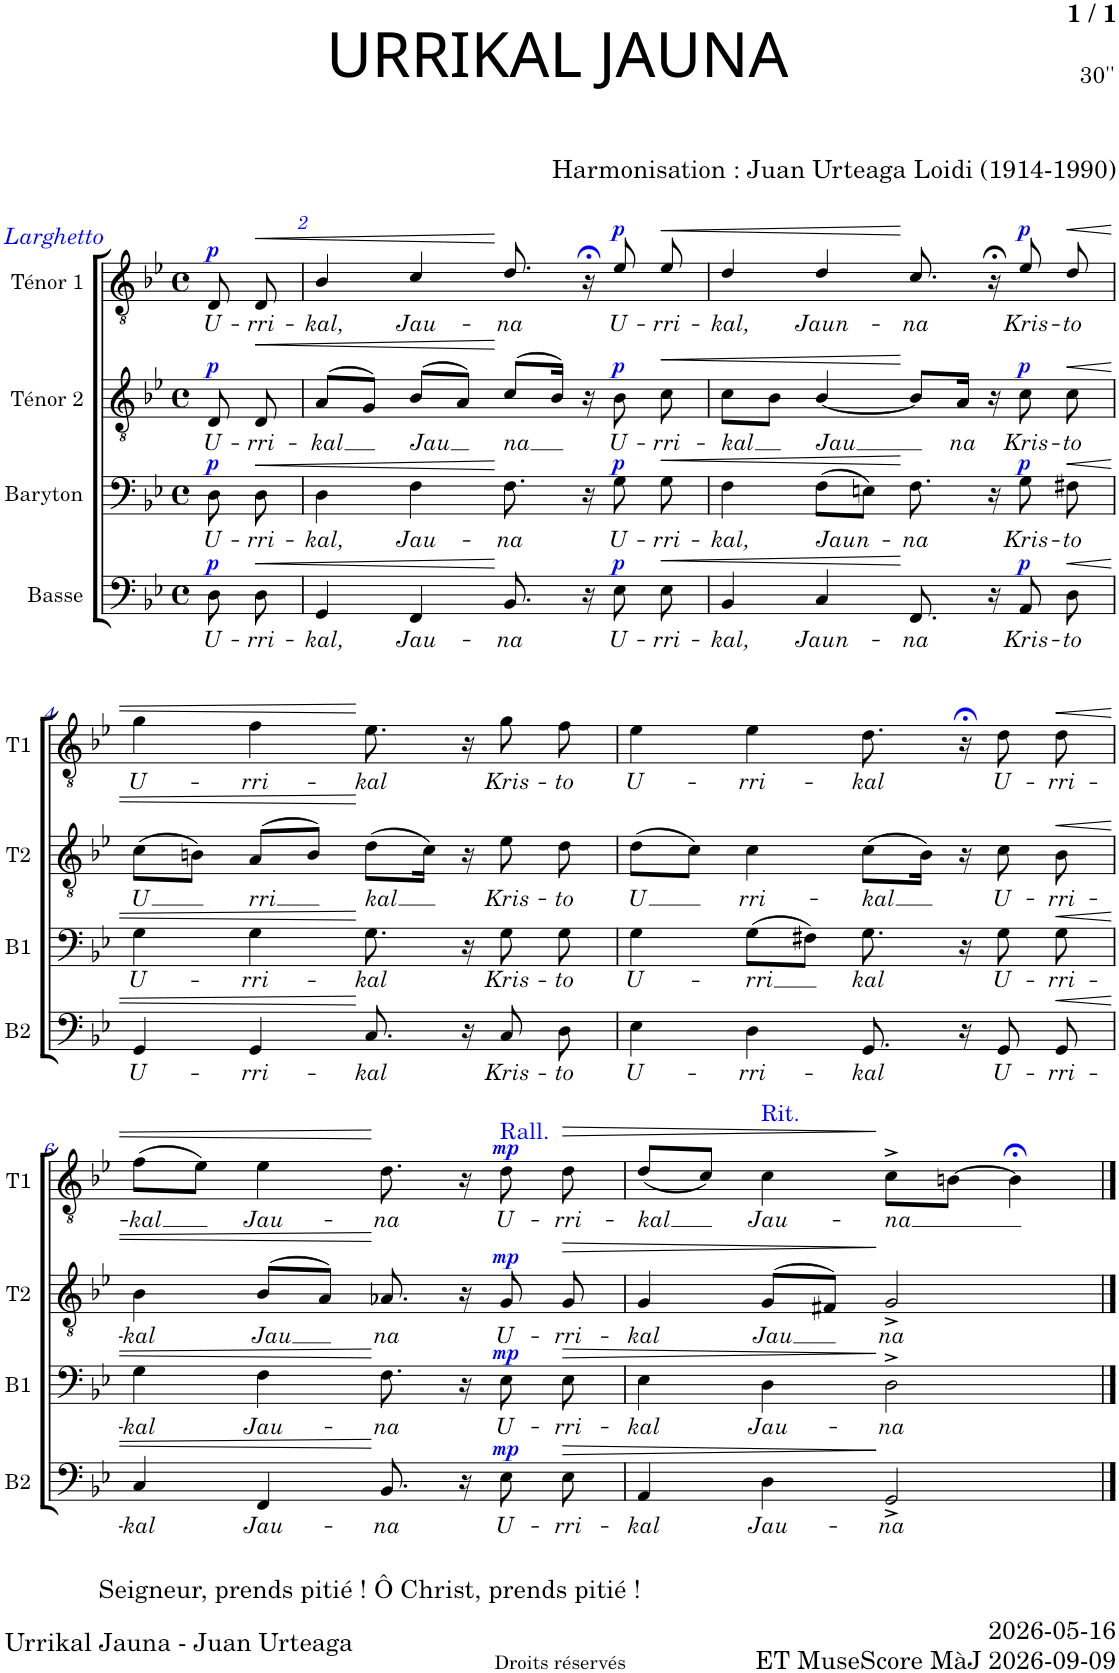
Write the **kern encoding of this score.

**kern	**text	**dynam	**kern	**text	**dynam	**kern	**text	**dynam	**kern	**text	**dynam
*part4	*part4	*part4	*part3	*part3	*part3	*part2	*part2	*part2	*part1	*part1	*part1
*staff4	*staff4	*staff4	*staff3	*staff3	*staff3	*staff2	*staff2	*staff2	*staff1	*staff1	*staff1
*I"Basse	*	*	*I"Baryton	*	*	*I"Ténor 2	*	*	*I"Ténor 1	*	*
*I'B2	*	*	*I'B1	*	*	*I'T2	*	*	*I'T1	*	*
*clefF4	*	*	*clefF4	*	*	*clefGv2	*	*	*clefGv2	*	*
*k[b-e-]	*	*	*k[b-e-]	*	*	*k[b-e-]	*	*	*k[b-e-]	*	*
*M4/4	*	*	*M4/4	*	*	*M4/4	*	*	*M4/4	*	*
*met(c)	*	*	*met(c)	*	*	*met(c)	*	*	*met(c)	*	*
=1	=1	=1	=1	=1	=1	=1	=1	=1	=1	=1	=1
!	!	!	!	!	!	!	!	!	!LO:TX:a:i:color=#0000FF:t=Larghetto	!	!
!	!LO:LY:b	!LO:DY:a	!	!LO:LY:b	!LO:DY:a	!	!LO:LY:b	!LO:DY:a	!	!LO:LY:b	!LO:DY:a
8D\L	U-	p	8D\	U-	p	8D/	U-	p	8D/	U-	p
!	!LO:LY:b	!LO:HP:b	!	!LO:LY:b	!LO:HP:b	!	!LO:LY:b	!LO:HP:b	!	!LO:LY:b	!LO:HP:b
8D\J	-rri-	<	8D\	-rri-	<	8D/	-rri-	<	8D/	-rri-	<
=2	=2	=2	=2	=2	=2	=2	=2	=2	=2	=2	=2
!	!LO:LY:b	!	!	!LO:LY:b	!	!	!LO:LY:b	!	!	!LO:LY:b	!
4GG/	-kal,	.	4D\	-kal,	.	(>8A/L	-kal	.	4B-/	-kal,	.
.	.	.	.	.	.	8G/J)	.	.	.	.	.
!	!LO:LY:b	!	!	!LO:LY:b	!	!	!LO:LY:b	!	!	!LO:LY:b	!
4FF/	Jau-	.	4F\	Jau-	.	(>8B-/L	-Jau	.	4c/	Jau-	.
.	.	.	.	.	.	8A/J)	.	.	.	.	.
!	!LO:LY:b	!	!	!LO:LY:b	!	!	!LO:LY:b	!	!	!LO:LY:b	!
8.BB-/	-na	[	8.F\	-na	[	(>8c/L	na	[	8.d/	-na	[
.	.	.	.	.	.	16B-/Jk)	.	.	.	.	.
16r	.	.	16r	.	.	16r	.	.	16r;<	.	.
!	!LO:LY:b	!LO:DY:a	!	!LO:LY:b	!LO:DY:a	!	!LO:LY:b	!LO:DY:a	!	!LO:LY:b	!LO:DY:a
8E-\L	U-	p	8G\	U-	p	8B-\	U-	p	8e-/	U-	p
!	!LO:LY:b	!LO:HP:b	!	!LO:LY:b	!LO:HP:b	!	!LO:LY:b	!LO:HP:b	!	!LO:LY:b	!LO:HP:b
8E-\J	-rri-	<	8G\	-rri-	<	8c\	-rri-	<	8e-/	-rri-	<
=3	=3	=3	=3	=3	=3	=3	=3	=3	=3	=3	=3
!	!LO:LY:b	!	!	!LO:LY:b	!	!	!LO:LY:b	!	!	!LO:LY:b	!
4BB-/	-kal,	.	4F\	-kal,	.	8c\L	-kal	.	4d/	-kal,	.
.	.	.	.	.	.	8B-\J	.	.	.	.	.
!	!LO:LY:b	!	!	!LO:LY:b	!	!	!LO:LY:b	!	!	!LO:LY:b	!
4C/	Jaun-	.	(8F\L	Jaun-	.	[4B-/	-Jau	.	4d/	Jaun-	.
.	.	.	8En\J)	.	.	.	.	.	.	.	.
!	!LO:LY:b	!	!	!LO:LY:b	!	!	!	!	!	!LO:LY:b	!
8.FF/	-na	[	8.F\	-na	[	8B-/L]	.	[	8.c/	-na	[
!	!	!	!	!	!	!	!LO:LY:b	!	!	!	!
.	.	.	.	.	.	16A/Jk	na	.	.	.	.
16r	.	.	16r	.	.	16r	.	.	16r;<	.	.
!	!LO:LY:b	!LO:DY:a	!	!LO:LY:b	!LO:DY:a	!	!LO:LY:b	!LO:DY:a	!	!LO:LY:b	!LO:DY:a
8AA/L	Kris-	p	8G\	Kris-	p	8c\	Kris-	p	8e-/	Kris-	p
!	!LO:LY:b	!LO:HP:b	!	!LO:LY:b	!LO:HP:b	!	!LO:LY:b	!LO:HP:b	!	!LO:LY:b	!LO:HP:b
8D/J	-to	<	8F#X\	-to	<	8c\	-to	<	8d/	-to	<
!!LO:LB:g=z
=4	=4	=4	=4	=4	=4	=4	=4	=4	=4	=4	=4
!	!LO:LY:b	!	!	!LO:LY:b	!	!	!LO:LY:b	!	!	!LO:LY:b	!
4GG/	U-	.	4G\	U-	.	(8c\L	-U	.	4g\	U-	.
.	.	.	.	.	.	8Bn\J)	.	.	.	.	.
!	!LO:LY:b	!	!	!LO:LY:b	!	!	!LO:LY:b	!	!	!LO:LY:b	!
4GG/	-rri-	.	4G\	-rri-	.	(>8A/L	-rri	.	4f\	-rri-	.
.	.	.	.	.	.	8B/J)	.	.	.	.	.
!	!LO:LY:b	!	!	!LO:LY:b	!	!	!LO:LY:b	!	!	!LO:LY:b	!
8.C/	-kal	[	8.G\	-kal	[	(8d\L	kal	[	8.e-\	-kal	[
.	.	.	.	.	.	16c\Jk)	.	.	.	.	.
16r	.	.	16r	.	.	16r	.	.	16r	.	.
!	!LO:LY:b	!	!	!LO:LY:b	!	!	!LO:LY:b	!	!	!LO:LY:b	!
8C/L	Kris-	.	8G\	Kris-	.	8e-\	Kris-	.	8g\	Kris-	.
!	!LO:LY:b	!	!	!LO:LY:b	!	!	!LO:LY:b	!	!	!LO:LY:b	!
8D/J	-to	.	8G\	-to	.	8d\	-to	.	8f\	-to	.
=5	=5	=5	=5	=5	=5	=5	=5	=5	=5	=5	=5
!	!LO:LY:b	!	!	!LO:LY:b	!	!	!LO:LY:b	!	!	!LO:LY:b	!
4E-\	U-	.	4G\	U-	.	(8d\L	-U	.	4e-\	U-	.
.	.	.	.	.	.	8c\J)	.	.	.	.	.
!	!LO:LY:b	!	!	!LO:LY:b	!	!	!LO:LY:b	!	!	!LO:LY:b	!
4D\	-rri-	.	(8G\L	-rri	.	4c\	rri-	.	4e-\	-rri-	.
.	.	.	8F#X\J)	.	.	.	.	.	.	.	.
!	!LO:LY:b	!	!	!LO:LY:b	!	!	!LO:LY:b	!	!	!LO:LY:b	!
8.GG/	-kal	.	8.G\	kal	.	(8c\L	-kal	.	8.d\	-kal	.
.	.	.	.	.	.	16B-\Jk)	.	.	.	.	.
16r	.	.	16r	.	.	16r	.	.	16r;<	.	.
!	!LO:LY:b	!	!	!LO:LY:b	!	!	!LO:LY:b	!	!	!LO:LY:b	!
8GG/L	U-	.	8G\	U-	.	8c\	U-	.	8d\	U-	.
!	!LO:LY:b	!LO:HP:b	!	!LO:LY:b	!LO:HP:b	!	!LO:LY:b	!LO:HP:b	!	!LO:LY:b	!LO:HP:b
8GG/J	-rri-	<	8G\	-rri-	<	8B-\	-rri-	<	8d\	-rri-	<
!!LO:LB:g=z
=6	=6	=6	=6	=6	=6	=6	=6	=6	=6	=6	=6
!	!LO:LY:b	!	!	!LO:LY:b	!	!	!LO:LY:b	!	!	!LO:LY:b	!
4C/	-kal	.	4G\	-kal	.	4B-\	-kal	.	(8f\L	-kal	.
.	.	.	.	.	.	.	.	.	8e-\J)	.	.
!	!LO:LY:b	!	!	!LO:LY:b	!	!	!LO:LY:b	!	!	!LO:LY:b	!
4FF/	Jau-	.	4F\	Jau-	.	(>8B-/L	-Jau	.	4e-\	Jau-	.
.	.	.	.	.	.	8A/J)	.	.	.	.	.
!	!LO:LY:b	!	!	!LO:LY:b	!	!	!LO:LY:b	!	!	!LO:LY:b	!
8.BB-/	-na	[	8.F\	-na	[	8.A-X/	na	[	8.d\	-na	[
16r	.	.	16r	.	.	16r	.	.	16r	.	.
!	!	!	!	!	!	!	!	!	!LO:TX:a:color=#0000FF:t=Rall.	!	!
!	!LO:LY:b	!LO:DY:a	!	!LO:LY:b	!LO:DY:a	!	!LO:LY:b	!LO:DY:a	!	!LO:LY:b	!LO:DY:a
8E-\L	U-	mp	8E-\	U-	mp	8G/	U-	mp	8d\	U-	mp
!	!LO:LY:b	!LO:HP:b	!	!LO:LY:b	!LO:HP:b	!	!LO:LY:b	!LO:HP:b	!	!LO:LY:b	!LO:HP:b
8E-\J	-rri-	>	8E-\	-rri-	>	8G/	-rri-	>	8d\	-rri-	>
=7	=7	=7	=7	=7	=7	=7	=7	=7	=7	=7	=7
!	!LO:LY:b	!	!	!LO:LY:b	!	!	!LO:LY:b	!	!	!LO:LY:b	!
4AA/	-kal	.	4E-\	-kal	.	4G/	-kal	.	(8d/L	-kal	.
.	.	.	.	.	.	.	.	.	8c/J)	.	.
!	!	!	!	!	!	!	!	!	!LO:TX:a:color=#0000FF:t=Rit.	!	!
!	!LO:LY:b	!	!	!LO:LY:b	!	!	!LO:LY:b	!	!	!LO:LY:b	!
4D\	Jau-	.	4D\	Jau-	.	(>8G/L	-Jau	.	4c\	Jau-	.
.	.	.	.	.	.	8F#X/J)	.	.	.	.	.
!	!LO:LY:b	!	!	!LO:LY:b	!	!	!LO:LY:b	!	!	!LO:LY:b	!
2GG^/	-na	]	2D^\	-na	]	2G^/	na	]	8c^\L	-na	]
.	.	.	.	.	.	.	.	.	[8Bn\J	.	.
.	.	.	.	.	.	.	.	.	4B;<\]	.	.
==	==	==	==	==	==	==	==	==	==	==	==
*-	*-	*-	*-	*-	*-	*-	*-	*-	*-	*-	*-
